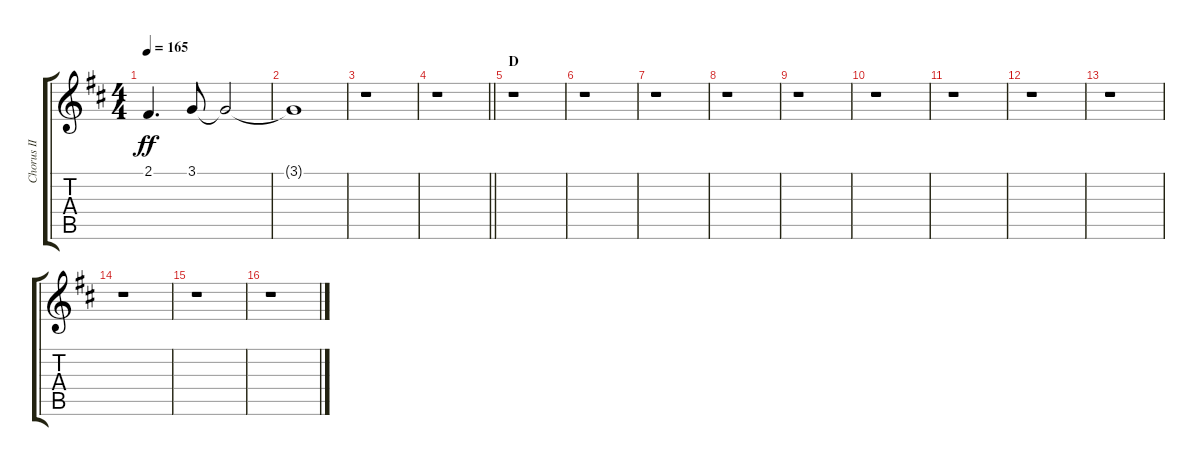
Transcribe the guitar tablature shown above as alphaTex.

\track ("Chorus II" "Chorus II") {instrument voiceoohs}
\staff {score tabs}
\tuning (E4 B3 G3 D3 A2 E2) {hide}
\ts (4 4)
\tempo 165
\clef g2
\ks d
2.1.4{d dy ff} 3.1.8 3.1{t}.2 |
3.1{t}.1 |
r.1 |
\barLineRight lightlight
r.1 |
\section ("" "D")
r.1 |
r.1 |
r.1 |
r.1 |
r.1 |
r.1 |
r.1 |
r.1 |
r.1 |
r.1 |
r.1 |
r.1
